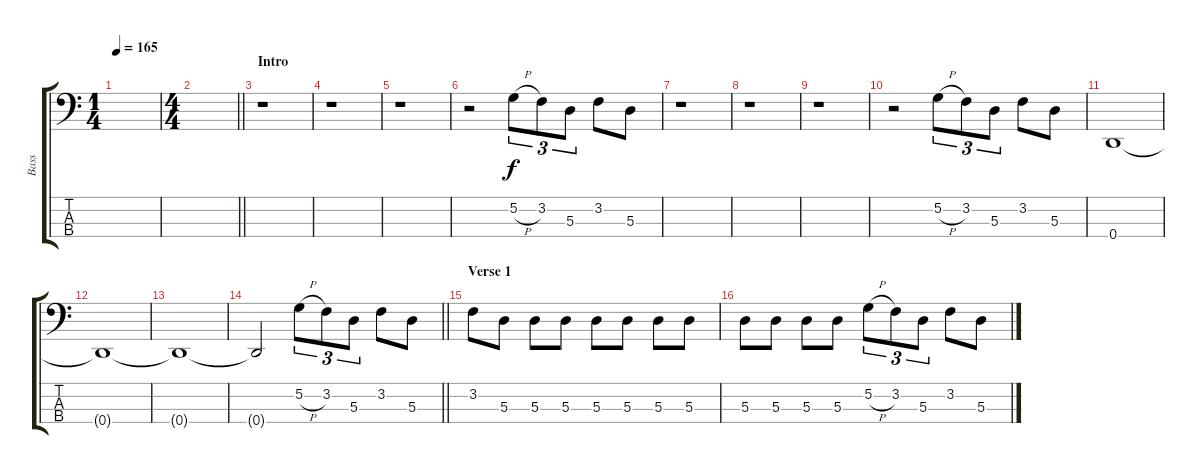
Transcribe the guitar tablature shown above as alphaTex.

\track ("Bass" "Bass") {instrument electricbassfinger}
\staff {score tabs}
\tuning (G2 D2 A1 D1) {hide}
\ts (1 4)
\tempo 165
\clef f4
\ks c
|
\ts (4 4)
\barLineRight lightlight
|
\section ("" "Intro")
r.1 |
r.1 |
r.1 |
r.2 5.2{h}.8{tu (3 2)} 3.2.8{tu (3 2)} 5.3.8{tu (3 2)} 3.2.8 5.3.8 |
r.1 |
r.1 |
r.1 |
r.2 5.2{h}.8{tu (3 2)} 3.2.8{tu (3 2)} 5.3.8{tu (3 2)} 3.2.8 5.3.8 |
0.4.1 |
0.4{t}.1 |
0.4{t}.1 |
\barLineRight lightlight
0.4{t}.2 5.2{h}.8{tu (3 2)} 3.2.8{tu (3 2)} 5.3.8{tu (3 2)} 3.2.8 5.3.8 |
\section ("" "Verse 1")
3.2.8 5.3.8 5.3.8 5.3.8 5.3.8 5.3.8 5.3.8 5.3.8 |
5.3.8 5.3.8 5.3.8 5.3.8 5.2{h}.8{tu (3 2)} 3.2.8{tu (3 2)} 5.3.8{tu (3 2)} 3.2.8 5.3.8
